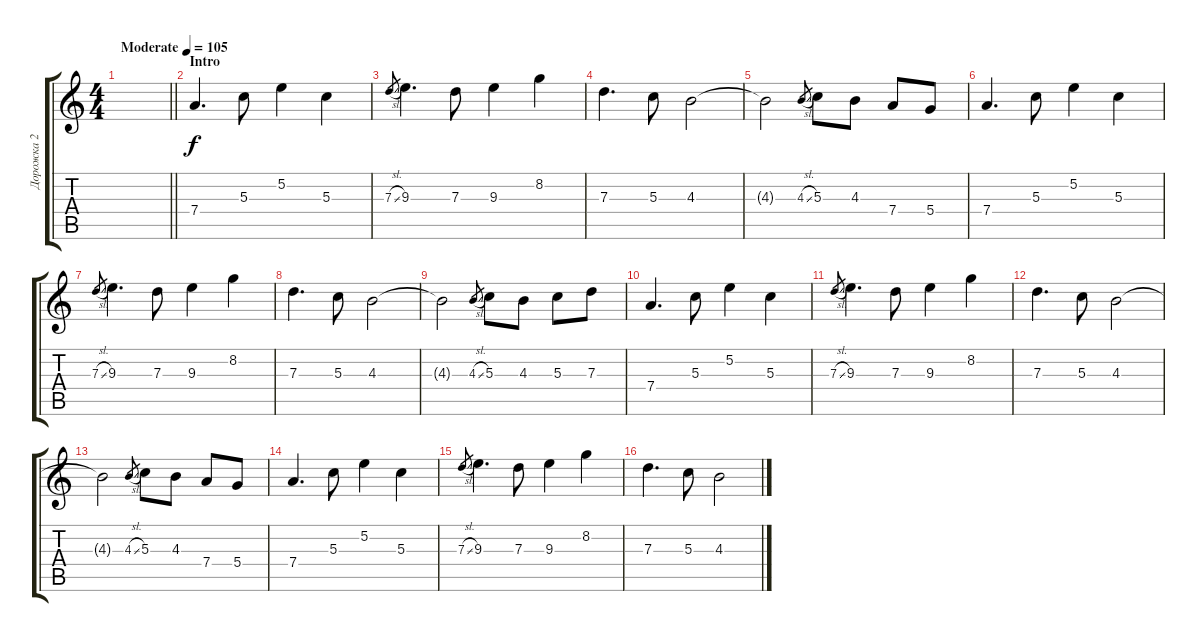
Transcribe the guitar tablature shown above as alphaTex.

\track ("Дорожка 2" "Дорожка 2") {instrument acousticguitarsteel}
\staff {score tabs}
\tuning (E4 B3 G3 D3 A2 E2) {hide}
\ts (4 4)
\tempo (105 "Moderate")
\clef g2
\barLineRight lightlight
\ks c
|
\section ("" "Intro")
7.4.4{d} 5.3.8 5.2.4 5.3.4 |
7.3{sl}.8{gr} 9.3.4{d} 7.3.8 9.3.4 8.2.4 |
7.3.4{d} 5.3.8 4.3.2 |
4.3{t}.2 4.3{sl}.8{gr} 5.3.8 4.3.8 7.4.8 5.4.8 |
7.4.4{d} 5.3.8 5.2.4 5.3.4 |
7.3{sl}.8{gr} 9.3.4{d} 7.3.8 9.3.4 8.2.4 |
7.3.4{d} 5.3.8 4.3.2 |
4.3{t}.2 4.3{sl}.8{gr} 5.3.8 4.3.8 5.3.8 7.3.8 |
7.4.4{d} 5.3.8 5.2.4 5.3.4 |
7.3{sl}.8{gr} 9.3.4{d} 7.3.8 9.3.4 8.2.4 |
7.3.4{d} 5.3.8 4.3.2 |
4.3{t}.2 4.3{sl}.8{gr} 5.3.8 4.3.8 7.4.8 5.4.8 |
7.4.4{d} 5.3.8 5.2.4 5.3.4 |
7.3{sl}.8{gr} 9.3.4{d} 7.3.8 9.3.4 8.2.4 |
7.3.4{d} 5.3.8 4.3.2
